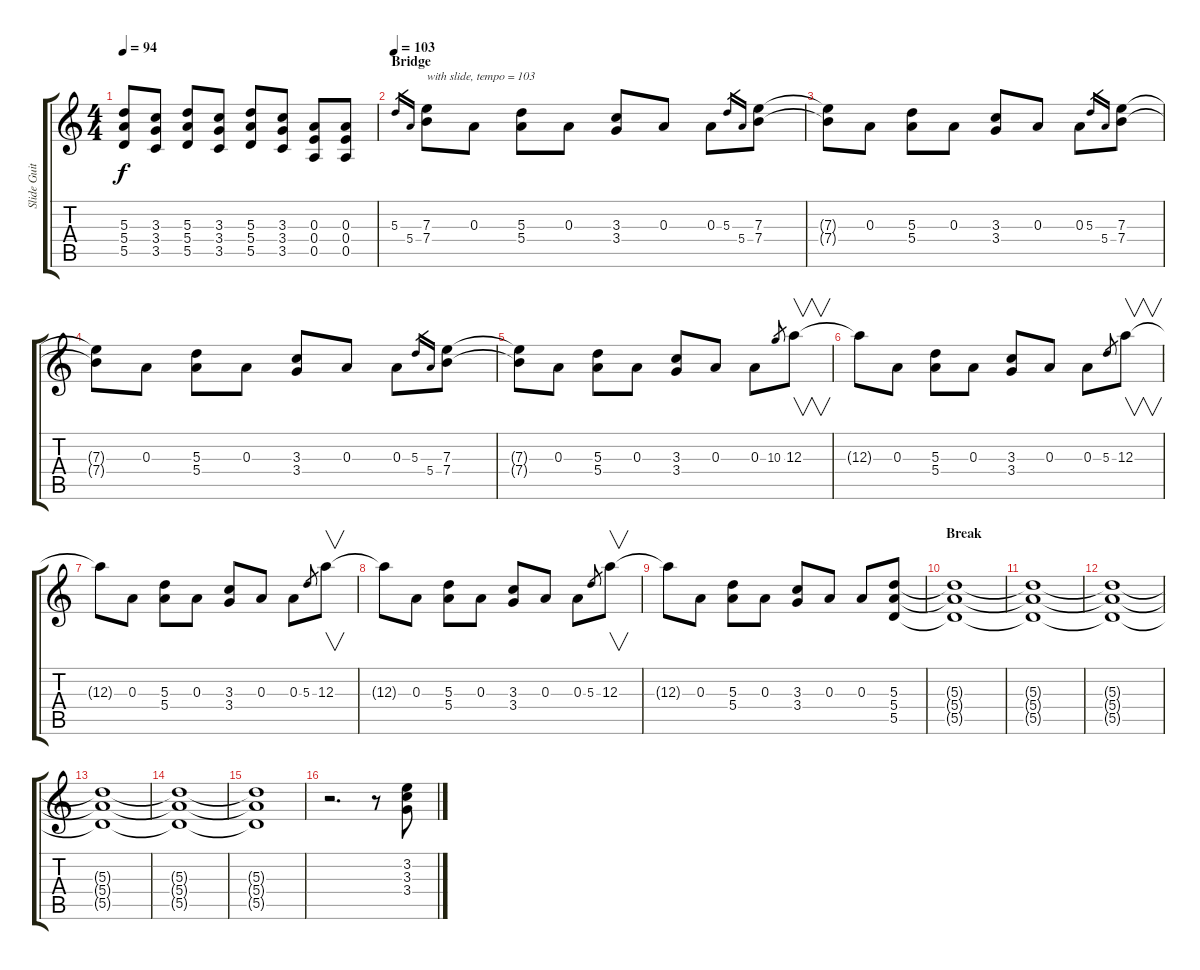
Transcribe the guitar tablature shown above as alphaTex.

\track ("Slide Guitar" "Slide Guit") {instrument distortionguitar}
\staff {score tabs}
\tuning (E4 Db4 A3 E3 A2 E2) {hide}
\ts (4 4)
\tempo 94
\clef g2
\ks c
(5.3 5.4 5.5).8{dy f} (3.3 3.4 3.5).8 (5.3 5.4 5.5).8 (3.3 3.4 3.5).8 (5.3 5.4 5.5).8 (3.3 3.4 3.5).8 (0.3 0.4 0.5).8 (0.3 0.4 0.5).8 |
\section ("" "Bridge")
\tempo 103
5.3.16{gr} 5.4.16{gr} (7.3 7.4).8{txt "with slide, tempo = 103"} 0.3.8 (5.3 5.4).8 0.3.8 (3.3 3.4).8 0.3.8 0.3.8 5.3.16{gr} 5.4.16{gr} (7.3 7.4).8 |
(7.3{t} 7.4{t}).8 0.3.8 (5.3 5.4).8 0.3.8 (3.3 3.4).8 0.3.8 0.3.8 5.3.16{gr} 5.4.16{gr} (7.3 7.4).8 |
(7.3{t} 7.4{t}).8 0.3.8 (5.3 5.4).8 0.3.8 (3.3 3.4).8 0.3.8 0.3.8 5.3.16{gr} 5.4.16{gr} (7.3 7.4).8 |
(7.3{t} 7.4{t}).8 0.3.8 (5.3 5.4).8 0.3.8 (3.3 3.4).8 0.3.8 0.3.8 10.3.8{gr} 12.3.8{v} |
12.3{t}.8 0.3.8 (5.3 5.4).8 0.3.8 (3.3 3.4).8 0.3.8 0.3.8 5.3.8{gr} 12.3.8{v} |
12.3{t}.8 0.3.8 (5.3 5.4).8 0.3.8 (3.3 3.4).8 0.3.8 0.3.8 5.3.8{gr} 12.3.8{v} |
12.3{t}.8 0.3.8 (5.3 5.4).8 0.3.8 (3.3 3.4).8 0.3.8 0.3.8 5.3.8{gr} 12.3.8{v} |
12.3{t}.8 0.3.8 (5.3 5.4).8 0.3.8 (3.3 3.4).8 0.3.8 0.3.8 (5.3 5.4 5.5).8 |
\section ("" "Break")
(5.3{t} 5.4{t} 5.5{t}).1 |
(5.3{t} 5.4{t} 5.5{t}).1 |
(5.3{t} 5.4{t} 5.5{t}).1 |
(5.3{t} 5.4{t} 5.5{t}).1 |
(5.3{t} 5.4{t} 5.5{t}).1 |
(5.3{t} 5.4{t} 5.5{t}).1 |
r.2{d} r.8 (3.2 3.3 3.4).8
